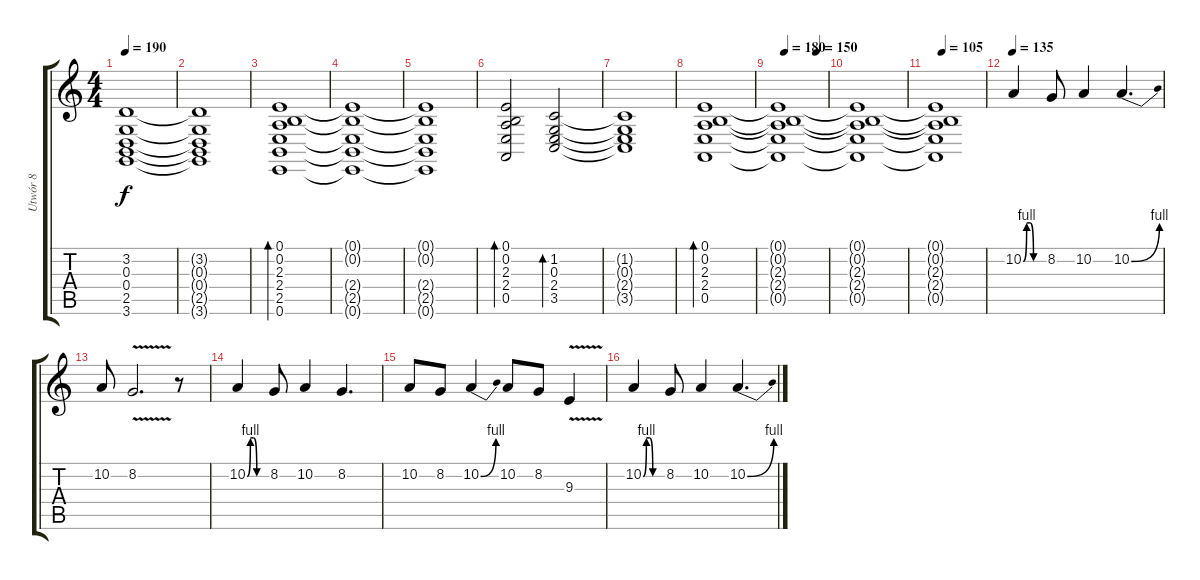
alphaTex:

\track ("Utwór 8" "Utwór 8") {instrument synthstrings2}
\staff {score tabs}
\tuning (E4 B3 G3 D3 A2 E2) {hide}
\ts (4 4)
\tempo 190
\clef g2
\ks c
(3.2{t} 0.3{t} 0.4{t} 2.5{t} 3.6{t}).1{dy f} |
(3.2{t} 0.3{t} 0.4{t} 2.5{t} 3.6{t}).1 |
(0.1 0.2 2.3 2.4 2.5 0.6).1{bd 60} |
(0.1{t} 0.2{t} 2.4{t} 2.5{t} 0.6{t}).1 |
(0.1{t} 0.2{t} 2.4{t} 2.5{t} 0.6{t}).1 |
(0.1 0.2 2.3 2.4 0.5).2{bd 60} (1.2 0.3 2.4 3.5).2{bd 60} |
(1.2{t} 0.3{t} 2.4{t} 3.5{t}).1 |
(0.1 0.2 2.3 2.4 0.5).1{bd 60} |
\tempo 180
\tempo (150 0.75)
(0.1{t} 0.2{t} 2.3{t} 2.4{t} 0.5{t}).1 |
(0.1{t} 0.2{t} 2.3{t} 2.4{t} 0.5{t}).1 |
\tempo 105
(0.1{t} 0.2{t} 2.3{t} 2.4{t} 0.5{t}).1 |
\tempo 135
10.2{be (custom 0 0 10 4 20 4 30 0 60 0)}.4 8.2.8 10.2.4 10.2{be (bend 0 0 60 4)}.4{d} |
10.2.8 8.2{v}.2{d} r.8 |
10.2{be (custom 0 0 10 4 20 4 30 0 60 0)}.4 8.2.8 10.2.4 8.2.4{d} |
10.2.8 8.2.8 10.2{be (bend 0 0 60 4)}.4 10.2.8 8.2.8 9.3{v}.4 |
10.2{be (custom 0 0 10 4 20 4 30 0 60 0)}.4 8.2.8 10.2.4 10.2{be (bend 0 0 60 4)}.4{d}
